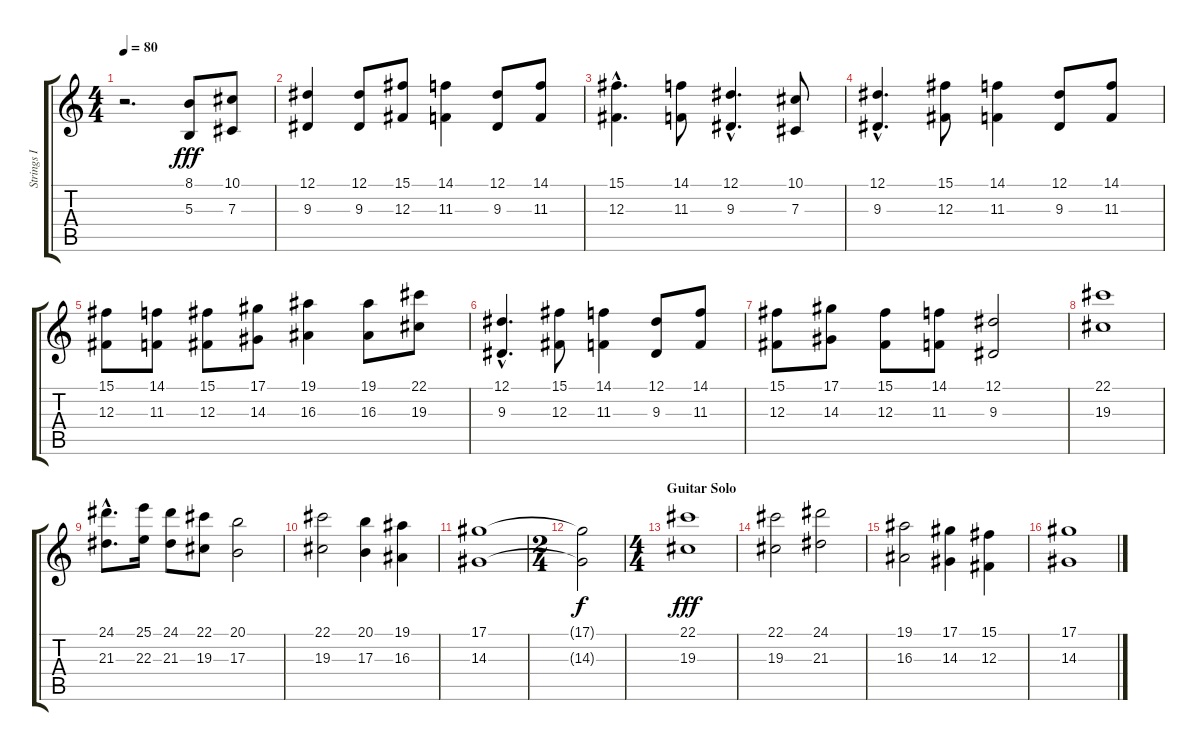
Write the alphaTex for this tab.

\track ("Strings I" "Strings I") {instrument stringensemble1}
\staff {score tabs}
\tuning (Eb4 Bb3 Gb3 Db3 Ab2 Eb2) {hide}
\ts (4 4)
\tempo 80
\clef g2
\ks c
r.2{d dy f} (8.1 5.3).8{dy fff} (10.1 7.3).8 |
(12.1 9.3).4 (12.1 9.3).8 (15.1 12.3).8 (14.1 11.3).4 (12.1 9.3).8 (14.1 11.3).8 |
(15.1{hac} 12.3{hac}).4{d} (14.1 11.3).8 (12.1{hac} 9.3{hac}).4{d} (10.1 7.3).8 |
(12.1{hac} 9.3{hac}).4{d} (15.1 12.3).8 (14.1 11.3).4 (12.1 9.3).8 (14.1 11.3).8 |
(15.1 12.3).8 (14.1 11.3).8 (15.1 12.3).8 (17.1 14.3).8 (19.1 16.3).4 (19.1 16.3).8 (22.1 19.3).8 |
(12.1{hac} 9.3{hac}).4{d} (15.1 12.3).8 (14.1 11.3).4 (12.1 9.3).8 (14.1 11.3).8 |
(15.1 12.3).8 (17.1 14.3).8 (15.1 12.3).8 (14.1 11.3).8 (12.1 9.3).2 |
(22.1 19.3).1 |
(24.1{hac} 21.3{hac}).8{d} (25.1 22.3).16 (24.1 21.3).8 (22.1 19.3).8 (20.1 17.3).2 |
(22.1 19.3).2 (20.1 17.3).4 (19.1 16.3).4 |
(17.1 14.3).1 |
\ts (2 4)
(17.1{t} 14.3{t}).2{dy f} |
\ts (4 4)
\section ("" "Guitar Solo")
(22.1 19.3).1{dy fff} |
(22.1 19.3).2 (24.1 21.3).2 |
(19.1 16.3).2 (17.1 14.3).4 (15.1 12.3).4 |
(17.1 14.3).1
